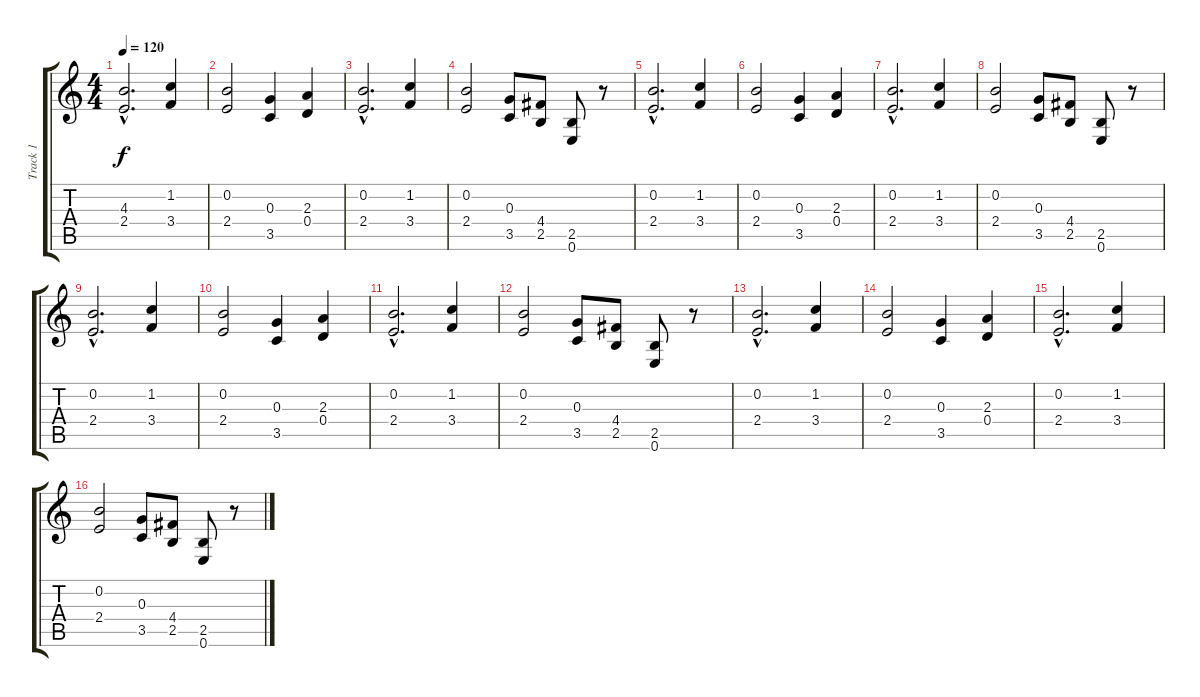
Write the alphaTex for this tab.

\track ("Track 1" "Track 1") {instrument distortionguitar}
\staff {score tabs}
\tuning (E4 B3 G3 D3 A2 E2) {hide}
\ts (4 4)
\tempo 120
\clef g2
\ks c
(4.3{hac} 2.4{hac}).2{d dy f instrument distortionguitar} (1.2 3.4).4 |
(0.2 2.4).2 (0.3 3.5).4 (2.3 0.4).4 |
(0.2{hac} 2.4{hac}).2{d} (1.2 3.4).4 |
(0.2 2.4).2 (0.3 3.5).8 (4.4 2.5).8 (2.5 0.6).8 r.8 |
(0.2{hac} 2.4{hac}).2{d} (1.2 3.4).4 |
(0.2 2.4).2 (0.3 3.5).4 (2.3 0.4).4 |
(0.2{hac} 2.4{hac}).2{d} (1.2 3.4).4 |
(0.2 2.4).2 (0.3 3.5).8 (4.4 2.5).8 (2.5 0.6).8 r.8 |
(0.2{hac} 2.4{hac}).2{d} (1.2 3.4).4 |
(0.2 2.4).2 (0.3 3.5).4 (2.3 0.4).4 |
(0.2{hac} 2.4{hac}).2{d} (1.2 3.4).4 |
(0.2 2.4).2 (0.3 3.5).8 (4.4 2.5).8 (2.5 0.6).8 r.8 |
(0.2{hac} 2.4{hac}).2{d} (1.2 3.4).4 |
(0.2 2.4).2 (0.3 3.5).4 (2.3 0.4).4 |
(0.2{hac} 2.4{hac}).2{d} (1.2 3.4).4 |
(0.2 2.4).2 (0.3 3.5).8 (4.4 2.5).8 (2.5 0.6).8 r.8
